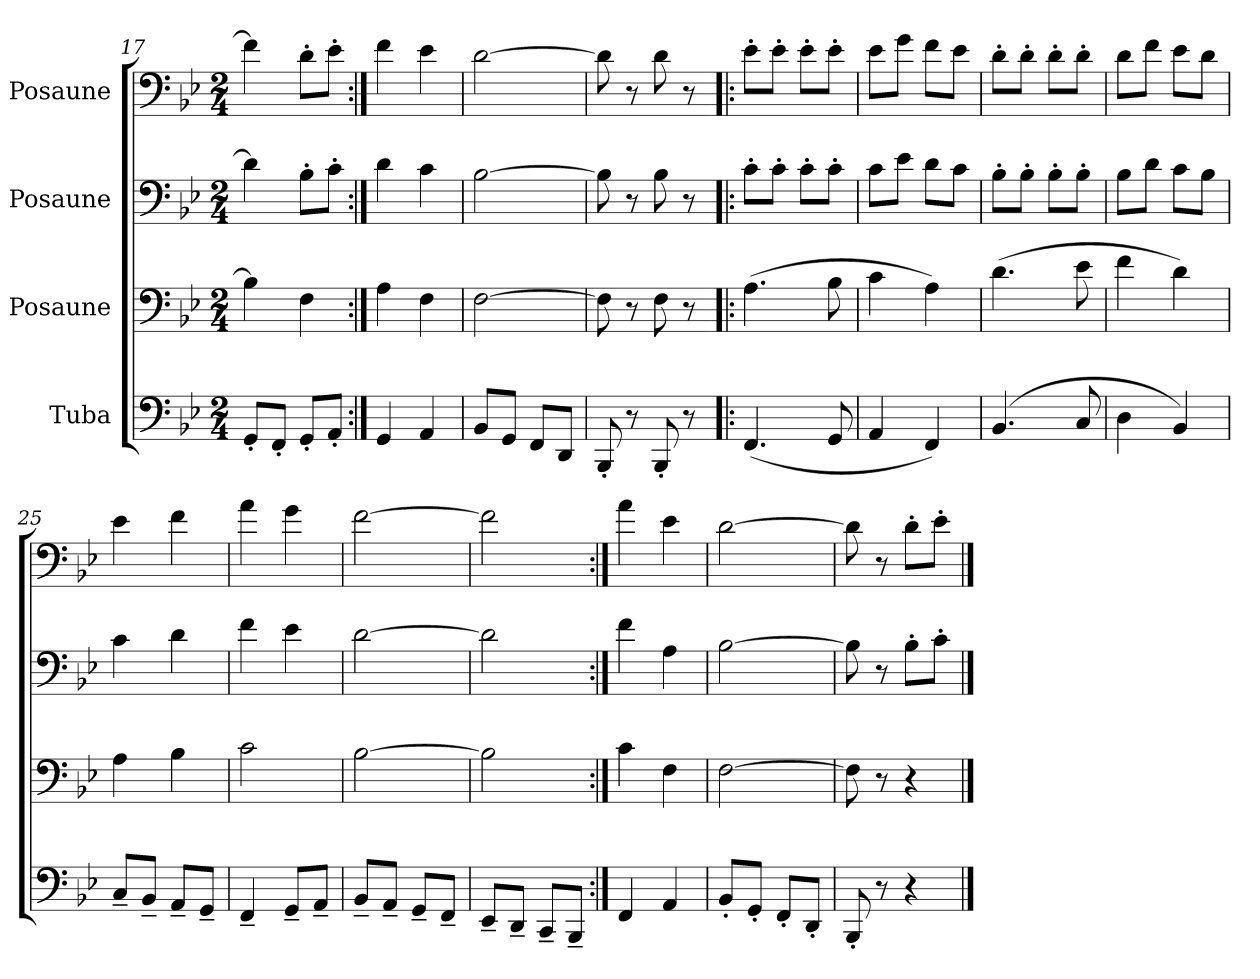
**kern	**kern	**kern	**kern
*part4	*part3	*part2	*part1
*staff4	*staff3	*staff2	*staff1
*I"Tuba	*I"Posaune	*I"Posaune	*I"Posaune
*clefF4	*clefF4	*clefF4	*clefF4
*k[b-e-]	*k[b-e-]	*k[b-e-]	*k[b-e-]
*B-:	*B-:	*B-:	*B-:
*M2/4	*M2/4	*M2/4	*M2/4
=17	=17	=17	=17
8GG'i/L	4B-i\]	4di\]	4fi\]
8FF'i/J	.	.	.
8GG'i/L	4Fi\	8B-'i\L	8d'i\L
8AA'i/J	.	8c'i\J	8e-'i\J
=18:|!	=18:|!	=18:|!	=18:|!
4GGi/	4Ai\	4di\	4fi\
4AAi/	4Fi\	4ci\	4e-i\
=19	=19	=19	=19
8BB-i/L	[>2Fi\	[>2B-i\	[>2di\
8GGi/J	.	.	.
8FFi/L	.	.	.
8DDi/J	.	.	.
!!LO:PB:g=z
=20	=20	=20	=20
8BBB-'i/	8Fi\]	8B-i\]	8di\]
8r	8r	8r	8r
8BBB-'i/	8Fi\	8B-i\	8di\
8r	8r	8r	8r
=21!|:	=21!|:	=21!|:	=21!|:
(4.FFi/	(4.Ai\	8c'i\L	8e-'i\L
.	.	8c'i\J	8e-'i\J
.	.	8c'i\L	8e-'i\L
8GGi/	8B-i\	8c'i\J	8e-'i\J
=22	=22	=22	=22
4AAi/	4ci\	8ci\L	8e-i\L
.	.	8e-i\J	8gi\J
4FFi/)	4Ai\)	8di\L	8fi\L
.	.	8ci\J	8e-i\J
=23	=23	=23	=23
(4.BB-i/	(4.di\	8B-'i\L	8d'i\L
.	.	8B-'i\J	8d'i\J
.	.	8B-'i\L	8d'i\L
8Ci/	8e-i\	8B-'i\J	8d'i\J
=24	=24	=24	=24
4Di\	4fi\	8B-i\L	8di\L
.	.	8di\J	8fi\J
4BB-i/)	4di\)	8ci\L	8e-i\L
.	.	8B-i\J	8di\J
=25	=25	=25	=25
8C~i/L	4Ai\	4ci\	4e-i\
8BB-~i/J	.	.	.
8AA~i/L	4B-i\	4di\	4fi\
8GG~i/J	.	.	.
!!LO:LB:g=z
=26	=26	=26	=26
4FF~i/	2ci\	4fi\	4ai\
8GG~i/L	.	4e-i\	4gi\
8AA~i/J	.	.	.
=27	=27	=27	=27
8BB-~i/L	[>2B-i\	[>2di\	[>2fi\
8AA~i/J	.	.	.
8GG~i/L	.	.	.
8FF~i/J	.	.	.
=28	=28	=28	=28
8EE-~i/L	2B-i\]	2di\]	2fi\]
8DD~i/J	.	.	.
8CC~i/L	.	.	.
8BBB-~i/J	.	.	.
=29:|!	=29:|!	=29:|!	=29:|!
4FFi/	4ci\	4fi\	4ai\
4AAi/	4Fi\	4Ai\	4e-i\
=30	=30	=30	=30
8BB-'i/L	[>2Fi\	[>2B-i\	[>2di\
8GG'i/J	.	.	.
8FF'i/L	.	.	.
8DD'i/J	.	.	.
=31	=31	=31	=31
8BBB-'i/	8Fi\]	8B-i\]	8di\]
8r	8r	8r	8r
4r	4r	8B-'i\L	8d'i\L
.	.	8c'i\J	8e-'i\J
==	==	==	==
*-	*-	*-	*-
